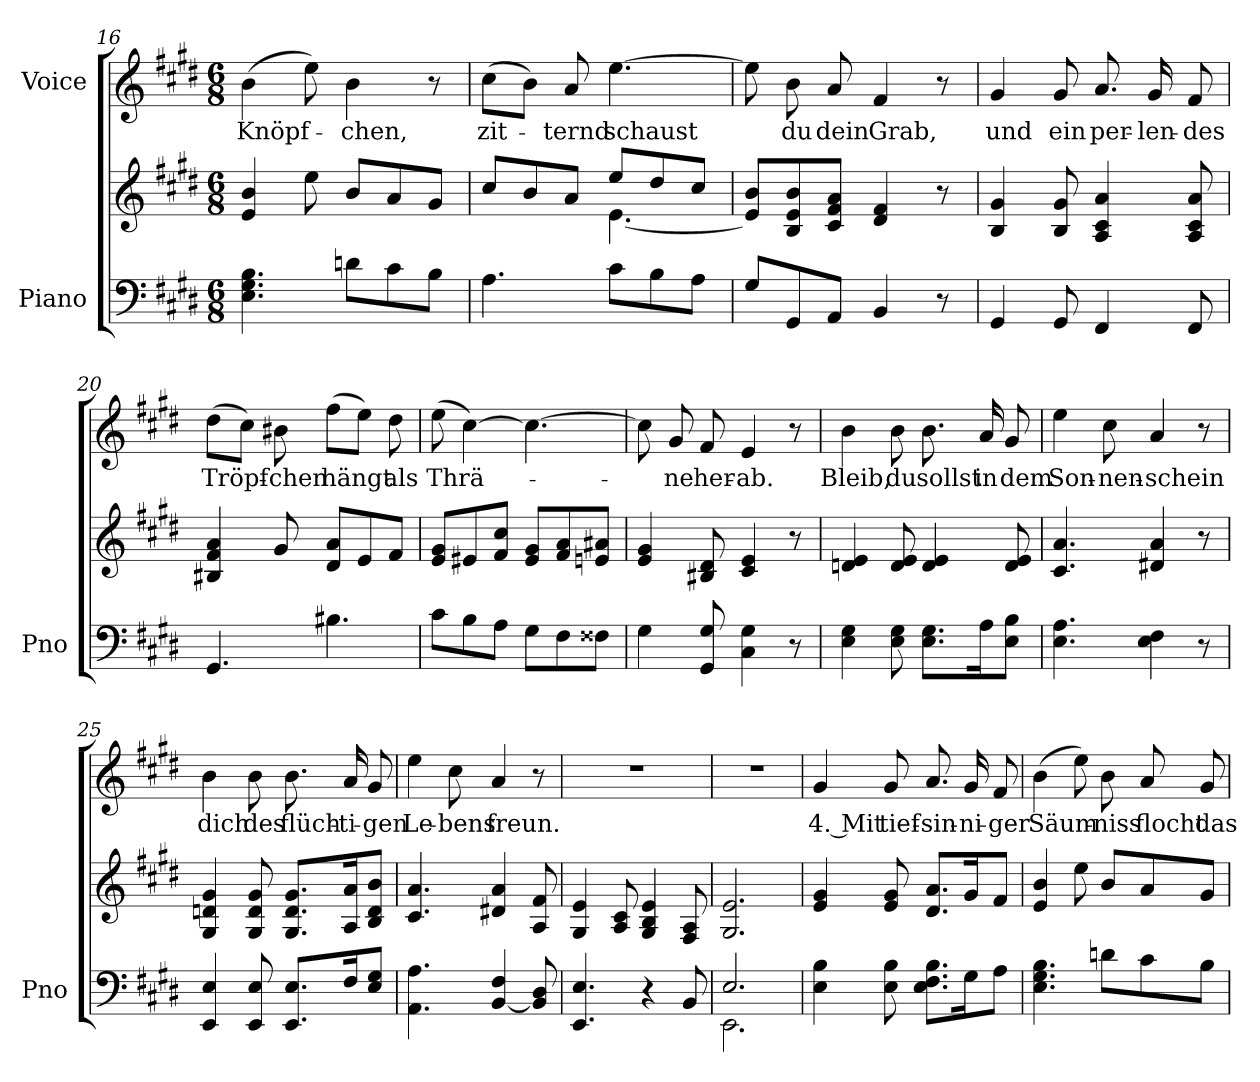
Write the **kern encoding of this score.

**kern	**kern	**kern	**text
*part2	*part2	*part1	*part1
*staff3	*staff2	*staff1	*staff1
*I"Piano	*	*I"Voice	*
*I'Pno	*	*	*
*clefF4	*clefG2	*clefG2	*
*k[f#c#g#d#]	*k[f#c#g#d#]	*k[f#c#g#d#]	*
*M6/8	*M6/8	*M6/8	*
=16	=16	=16	=16
!	!	!	!LO:LY:b
4.E\ 4.G#\ 4.B\	4e/ 4b/	(4b\	Knöpf-
.	8ee\	8ee\)	.
!	!	!	!LO:LY:b
8dn\L	8b/L	4b\	chen,
8c#\	8a/	.	.
8B\J	8g#/J	8r	.
=17	=17	=17	=17
*	*^	*	*
!	!	!	!	!LO:LY:b
4.A\	8cc#/L	4.ryy	(8cc#\L	zit-
.	8b/	.	8b\J)	.
!	!	!	!	!LO:LY:b
.	8a/J	.	8a/	ternd
!	!	!	!	!LO:LY:b
8c#\L	8ee/L	[4.e\	[4.ee\	schaust
8B\	8dd#/	.	.	.
8A\J	8cc#/J	.	.	.
*	*v	*v	*	*
!!LO:LB:g=z
=18	=18	=18	=18
8G#/L	8e/] 8b/L	8ee\]	.
!	!	!	!LO:LY:b
8GG#/	8B/ 8e/ 8b/	8b\	du
!	!	!	!LO:LY:b
8AA/J	8c#/ 8f#/ 8a/J	8a/	dein
!	!	!	!LO:LY:b
4BB/	4d#/ 4f#/	4f#/	Grab,
8r	8r	8r	.
=19	=19	=19	=19
!	!	!	!LO:LY:b
4GG#/	4B/ 4g#/	4g#/	und
!	!	!	!LO:LY:b
8GG#/	8B/ 8g#/	8g#/	ein
!	!	!	!LO:LY:b
4FF#/	4A/ 4c#/ 4a/	8.a/	per-
!	!	!	!LO:LY:b
.	.	16g#/	-len-
!	!	!	!LO:LY:b
8FF#/	8A/ 8c#/ 8a/	8f#/	-des
=20	=20	=20	=20
!	!	!	!LO:LY:b
4.GG#/	4B#X/ 4f#/ 4a/	(8dd#\L	Tröpf-
.	.	8cc#\J)	.
!	!	!	!LO:LY:b
.	8g#/	8b#X\	-chen
!	!	!	!LO:LY:b
4.B#X\	8d#/ 8a/L	(8ff#\L	hängt
.	8e/	8ee\J)	.
!	!	!	!LO:LY:b
.	8f#/J	8dd#\	als
!!LO:LB:g=z
=21	=21	=21	=21
!	!	!	!LO:LY:b
8c#\L	8e/ 8g#/L	(8ee\	Thrä-
8B\	8e#X/	[4cc#\)	.
8A\J	8f#/ 8cc#/J	.	.
8G#\L	8e#/ 8g#/L	4.cc#\_	.
8F#\	8f#/ 8a/	.	.
8F##X\J	8en/ 8a#X/J	.	.
=22	=22	=22	=22
4G#\	4e/ 4g#/	8cc#\]	.
!	!	!	!LO:LY:b
.	.	8g#/	-ne
!	!	!	!LO:LY:b
8GG#/ 8G#/	8B#X/ 8d#/	8f#/	her-
!	!	!	!LO:LY:b
4C#\ 4G#\	4c#/ 4e/	4e/	ab.
8r	8r	8r	.
=23	=23	=23	=23
!	!	!	!LO:LY:b
4E\ 4G#\	4dn/ 4e/	4b\	Bleib,
!	!	!	!LO:LY:b
8E\ 8G#\	8d/ 8e/	8b\	du
!	!	!	!LO:LY:b
8.E\ 8.G#\L	4d/ 4e/	8.b\	sollst
!	!	!	!LO:LY:b
16A\K	.	16a/	in
!	!	!	!LO:LY:b
8E\ 8B\J	8d/ 8e/	8g#/	dem
=24	=24	=24	=24
!	!	!	!LO:LY:b
4.E\ 4.A\	4.c#/ 4.a/	4ee\	Son-
!	!	!	!LO:LY:b
.	.	8cc#\	-nen-
!	!	!	!LO:LY:b
4E\ 4F#\	4d#X/ 4a/	4a/	-schein
8r	8r	8r	.
!!LO:LB:g=z
=25	=25	=25	=25
!	!	!	!LO:LY:b
4EE/ 4E/	4G#/ 4dn/ 4g#/	4b\	dich
!	!	!	!LO:LY:b
8EE/ 8E/	8G#/ 8d/ 8g#/	8b\	des
!	!	!	!LO:LY:b
8.EE/ 8.E/L	8.G#/ 8.d/ 8.g#/L	8.b\	flüch-
!	!	!	!LO:LY:b
16F#/K	16A/ 16a/K	16a/	-ti-
!	!	!	!LO:LY:b
8E/ 8G#/J	8B/ 8d/ 8b/J	8g#/	-gen
=26	=26	=26	=26
!	!	!	!LO:LY:b
4.AA\ 4.A\	4.c#/ 4.a/	4ee\	Le-
!	!	!	!LO:LY:b
.	.	8cc#\	-bens
!	!	!	!LO:LY:b
[4BB/ 4F#/	4d#X/ 4a/	4a/	freun.
8BB/] 8D#/	8A/ 8f#/	8r	.
=27	=27	=27	=27
4.EE/ 4.E/	4G#/ 4e/	2.r	.
.	8A/ 8c#/	.	.
4r	4G#/ 4B/ 4e/	.	.
8BB/	8F#/ 8A/	.	.
=28	=28	=28	=28
*^	*	*	*
2.E/	2.EE\	2.G#/ 2.e/	2.r	.
!!LO:PB:g=z
=29	=29	=29	=29	=29
!	!	!	!	!LO:LY:b
*v	*v	*	*	*
4E\ 4B\	4e/ 4g#/	4g#/	4. Mit
!	!	!	!LO:LY:b
8E\ 8B\	8e/ 8g#/	8g#/	tief-
!	!	!	!LO:LY:b
8.E\ 8.F#\ 8.B\L	8.d#/ 8.a/L	8.a/	-sin-
!	!	!	!LO:LY:b
16G#\K	16g#/K	16g#/	-ni-
!	!	!	!LO:LY:b
8A\J	8f#/J	8f#/	-ger
=30	=30	=30	=30
!	!	!	!LO:LY:b
4.E\ 4.G#\ 4.B\	4e/ 4b/	(4b\	Säum-
.	8ee\	8ee\)	.
!	!	!	!LO:LY:b
8dn\L	8b/L	8b\	-niss
!	!	!	!LO:LY:b
8c#\	8a/	8a/	flocht
!	!	!	!LO:LY:b
8B\J	8g#/J	8g#/	das
=	=	=	=
*-	*-	*-	*-
